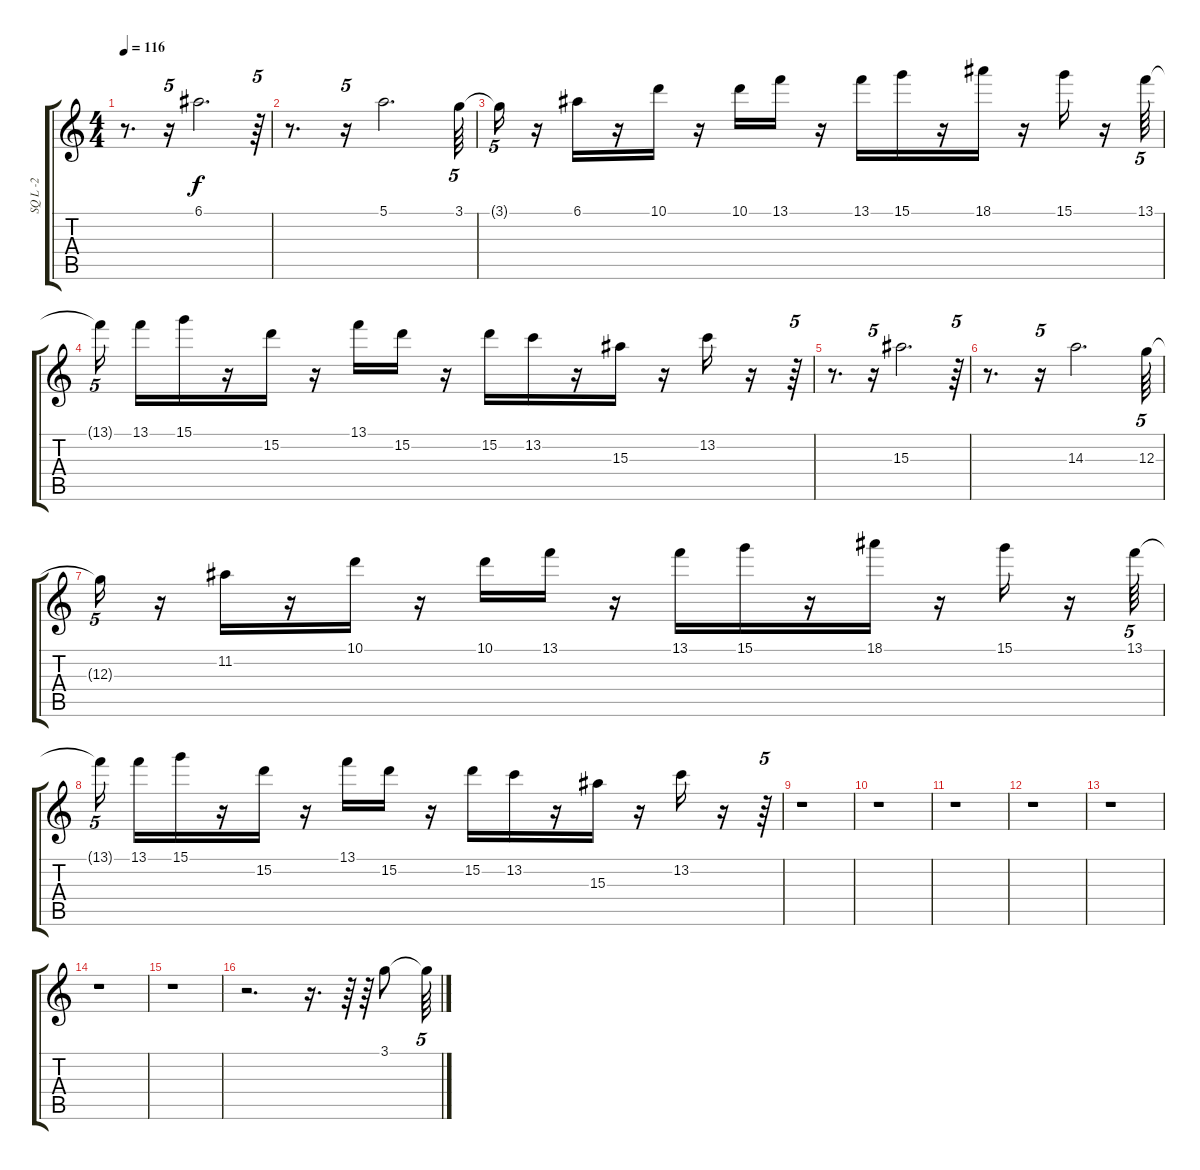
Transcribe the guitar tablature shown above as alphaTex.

\track ("SQ L -2" "SQ L -2") {instrument distortionguitar}
\staff {score tabs}
\tuning (E4 B3 G3 D3 A2 E2) {hide}
\ts (4 4)
\tempo 116
\clef g2
\ks c
r.8{d dy f} r.16{tu (5 4)} 6.1.2{d volume 16 balance 8} r.64{tu (5 4)} |
r.8{d} r.16{tu (5 4)} 5.1.2{d volume 16} 3.1.64{tu (5 4) volume 16} |
3.1{t}.16{tu (5 4)} r.16 6.1.16 r.16 10.1.16 r.16 10.1.16 13.1.16 r.16 13.1.16 15.1.16 r.16 18.1.16 r.16 15.1.16 r.16 13.1.64{tu (5 4)} |
13.1{t}.16{tu (5 4) beam splitsecondary} 13.1.16 15.1.16 r.16 15.2.16 r.16 13.1.16 15.2.16 r.16 15.2.16 13.2.16 r.16 15.3.16 r.16 13.2.16 r.16 r.64{tu (5 4)} |
r.8{d} r.16{tu (5 4)} 15.3.2{d} r.64{tu (5 4)} |
r.8{d} r.16{tu (5 4)} 14.3.2{d volume 16} 12.3.64{tu (5 4) volume 16} |
12.3{t}.16{tu (5 4)} r.16 11.2.16 r.16 10.1.16 r.16 10.1.16 13.1.16 r.16 13.1.16 15.1.16 r.16 18.1.16 r.16 15.1.16 r.16 13.1.64{tu (5 4)} |
13.1{t}.16{tu (5 4) beam splitsecondary} 13.1.16 15.1.16 r.16 15.2.16 r.16 13.1.16 15.2.16 r.16 15.2.16 13.2.16 r.16 15.3.16 r.16 13.2.16 r.16 r.64{tu (5 4)} |
r.1 |
r.1 |
r.1 |
r.1 |
r.1 |
r.1 |
r.1 |
r.2{d} r.16{d} r.64 r.64 3.1.8 3.1{t}.64{tu (5 4)}
